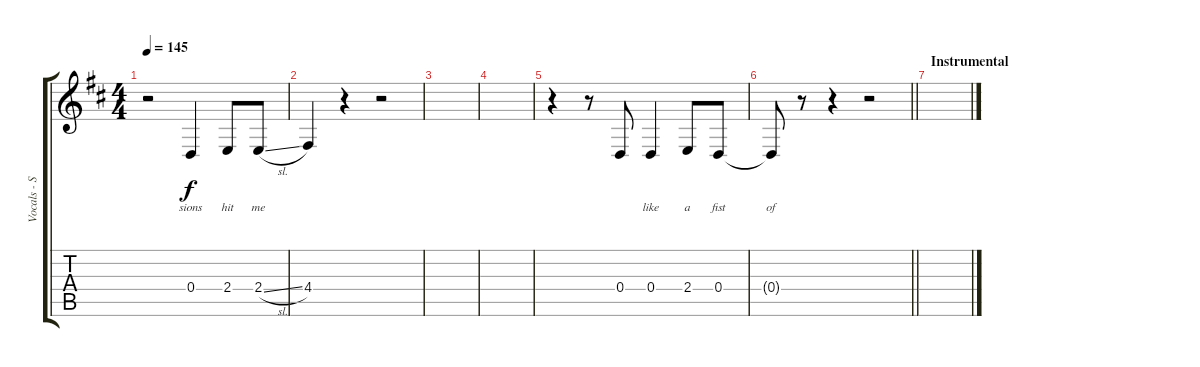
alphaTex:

\track ("Vocals - Simon Neil" "Vocals - S") {instrument altosax}
\staff {score tabs}
\tuning (E4 B3 G3 D3 A2 E2) {hide}
\ts (4 4)
\tempo 145
\clef g2
\ks d
r.2{dy f} 0.4.4{lyrics (0 "sions") lyrics (1 "") lyrics (2 "") lyrics (3 "") lyrics (4 "")} 2.4.8{lyrics (0 "hit") lyrics (1 "") lyrics (2 "") lyrics (3 "") lyrics (4 "")} 2.4{sl}.8{lyrics (0 "me") lyrics (1 "") lyrics (2 "") lyrics (3 "") lyrics (4 "")} |
4.4.4{lyrics (0 "") lyrics (1 "") lyrics (2 "") lyrics (3 "") lyrics (4 "")} r.4 r.2 |
|
|
r.4 r.8 0.4.8{lyrics (0 "") lyrics (1 "") lyrics (2 "") lyrics (3 "") lyrics (4 "")} 0.4.4{lyrics (0 "like") lyrics (1 "") lyrics (2 "") lyrics (3 "") lyrics (4 "")} 2.4.8{lyrics (0 "a") lyrics (1 "") lyrics (2 "") lyrics (3 "") lyrics (4 "")} 0.4.8{lyrics (0 "fist") lyrics (1 "") lyrics (2 "") lyrics (3 "") lyrics (4 "")} |
\barLineRight lightlight
0.4{t}.8{lyrics (0 "of") lyrics (1 "") lyrics (2 "") lyrics (3 "") lyrics (4 "")} r.8 r.4 r.2 |
\section ("" "Instrumental")
